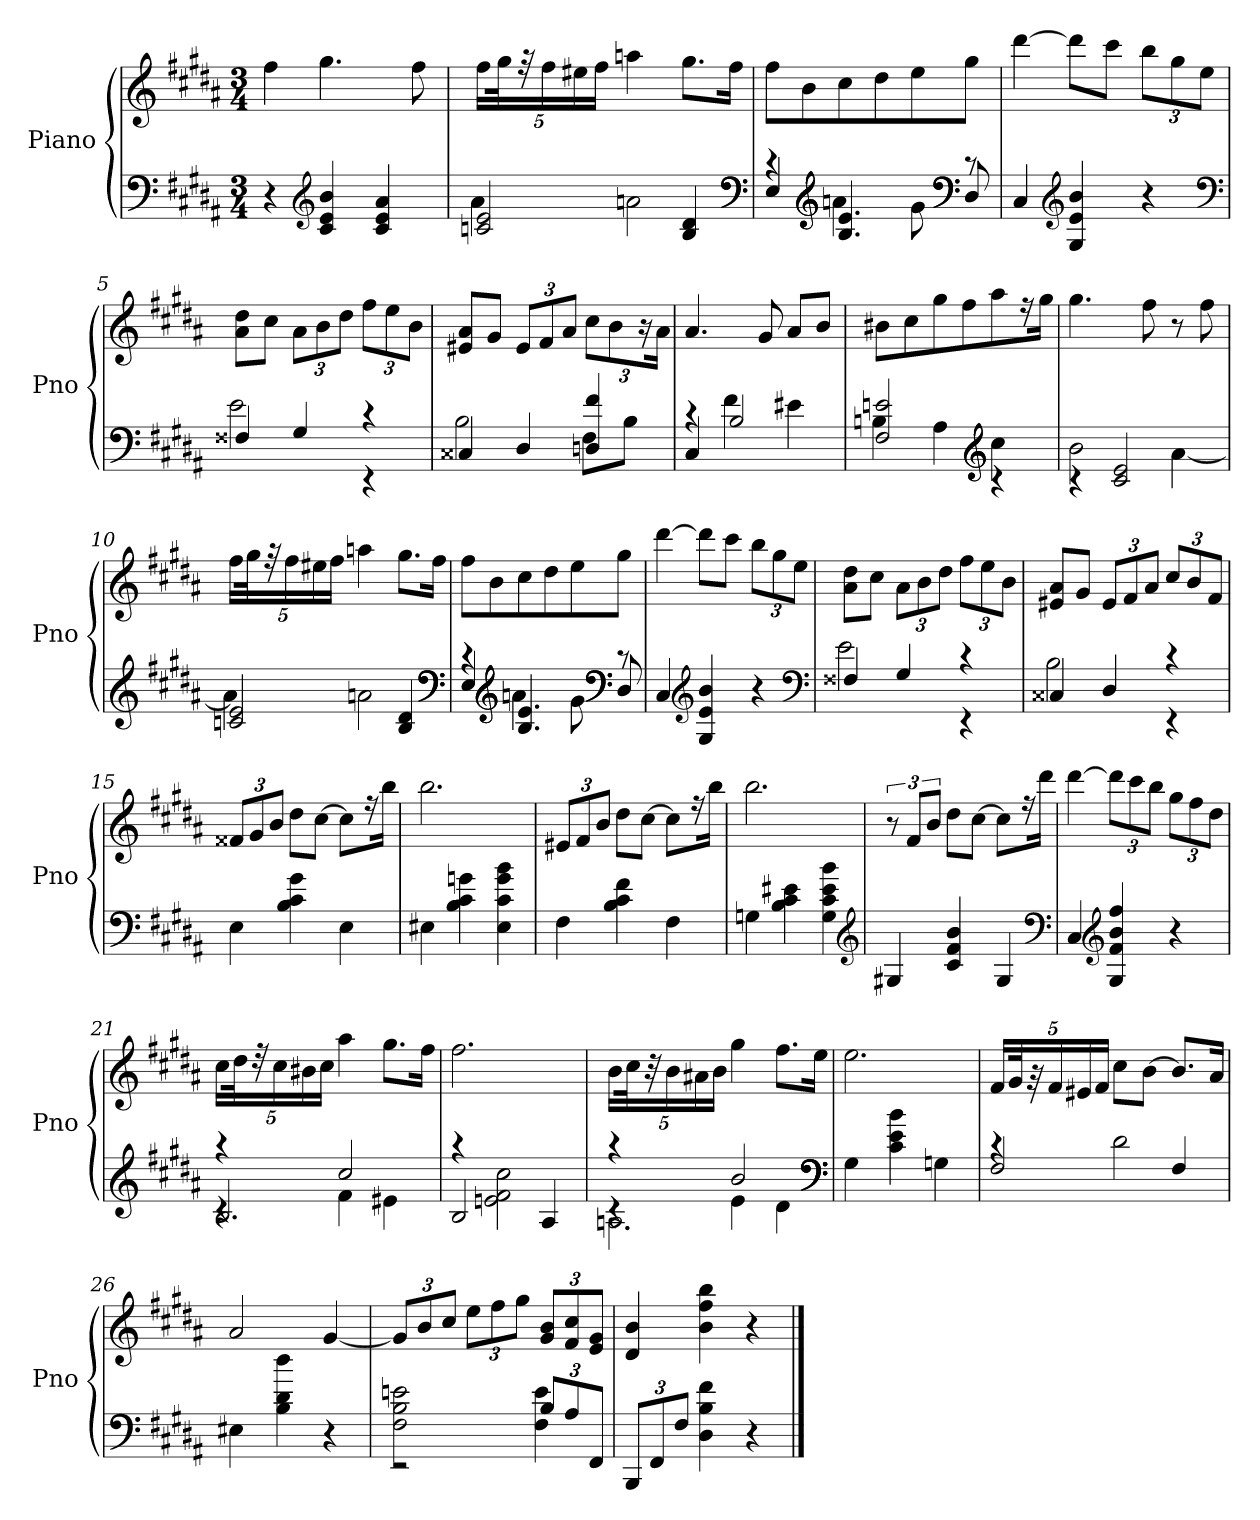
**kern	**kern
*part1	*part1
*staff2	*staff1
*I"Piano	*
*I'Pno	*
*clefF4	*clefG2
*k[f#c#g#d#a#]	*k[f#c#g#d#a#]
*B:	*B:
*M3/4	*M3/4
=1	=1
4r	4ff#
*clefG2	*
4c# 4e 4b	4.gg#
4c# 4e 4a#	.
.	8ff#
=2	=2
*^	*
2cn 2e	4a#	20ff#LL
.	.	40gg#K
.	.	40r
.	.	20ff#
.	.	20ee#X
.	.	20ff#JJ
.	2an	4aan
4B 4d#	.	8.gg#L
.	.	16ff#Jk
*clefF4	*	*
=3	=3	=3
4E	4rc	8ff#L
.	.	8b
*clefG2	*	*
4.B 4.e	4an	8cc#
.	.	8dd#
.	8g#	8ee
*clefF4	*	*
8D#	8rc	8gg#J
*v	*v	*
=4	=4
4C#	[4ddd#
*clefG2	*
4G# 4e 4b	8ddd#L]
.	8ccc#J
4r	12bbL
.	12gg#
.	12eeJ
*clefF4	*
=5	=5
*^	*
4F##X	2e	8a# 8dd#L
.	.	8cc#J
4G#	.	12a#L
.	.	12b
.	.	12dd#J
4rEE	4rc	12ff#L
.	.	12ee
.	.	12bJ
=6	=6	=6
4C##X	2B	8e#X 8a#L
.	.	8g#J
4D#	.	12e#L
.	.	12f#
.	.	12a#J
4Dn 4f#	8F#L	12cc#L
.	.	12b
.	8BJ	.
.	.	24r
.	.	24a#Jk
=7	=7	=7
4C#	4rc	4.a#
2B	4f#	.
.	.	8g#
.	4e#X	8a#L
.	.	8bJ
=8	=8	=8
2F# 2en	4Bn	8b#XL
.	.	8cc#
.	4A#	8gg#
.	.	8ff#
*clefG2	*	*
4rc	4cc#	8aa#
.	.	16r
.	.	16gg#Jk
=9	=9	=9
4rc	2b	4.gg#
2c# 2e	.	.
.	.	8ff#
.	[4a#	8r
.	.	8ff#
=10	=10	=10
2cn 2e	4a#]	20ff#LL
.	.	40gg#K
.	.	40r
.	.	20ff#
.	.	20ee#X
.	.	20ff#JJ
.	2an	4aan
4B 4d#	.	8.gg#L
.	.	16ff#Jk
*clefF4	*	*
=11	=11	=11
4E	4rc	8ff#L
.	.	8b
*clefG2	*	*
4.B 4.e	4an	8cc#
.	.	8dd#
.	8g#	8ee
*clefF4	*	*
8D#	8rc	8gg#J
*v	*v	*
=12	=12
4C#	[4ddd#
*clefG2	*
4G# 4e 4b	8ddd#L]
.	8ccc#J
4r	12bbL
.	12gg#
.	12eeJ
*clefF4	*
=13	=13
*^	*
4F##X	2e	8a# 8dd#L
.	.	8cc#J
4G#	.	12a#L
.	.	12b
.	.	12dd#J
4rEE	4rc	12ff#L
.	.	12ee
.	.	12bJ
=14	=14	=14
4C##X	2B	8e#X 8a#L
.	.	8g#J
4D#	.	12e#L
.	.	12f#
.	.	12a#J
4rEE	4rc	12cc#L
.	.	12b
.	.	12f#J
*v	*v	*
=15	=15
4E	12f##XL
.	12g#
.	12bJ
4B 4c# 4g#	8dd#L
.	[8cc#J
4E	8cc#L]
.	16r
.	16bbJk
=16	=16
4E#X	2.bb
4B 4c# 4gn	.
4E# 4c# 4g 4b	.
=17	=17
4F#	12e#XL
.	12f#
.	12bJ
4B 4c# 4f#	8dd#L
.	[8cc#J
4F#	8cc#L]
.	16r
.	16bbJk
=18	=18
4Gn	2.bb
4B 4c# 4e#X	.
4G 4c# 4e# 4b	.
*clefG2	*
=19	=19
4G#X	12r
.	12f#L
.	12bJ
4c# 4f# 4b	8dd#L
.	[8cc#J
4G#	8cc#L]
.	16r
.	16ddd#Jk
*clefF4	*
=20	=20
4C#	[4ddd#
*clefG2	*
4G# 4f# 4b 4ff#	12ddd#L]
.	12ccc#
.	12bbJ
4r	12gg#L
.	12ff#
.	12dd#J
=21	=21
*^	*
*	*^	*
2.B/	4rc	4raa	20cc#LL
.	.	.	40dd#K
.	.	.	40r
.	.	.	20cc#
.	.	.	20b#X
.	.	.	20cc#JJ
.	4f#	2cc#	4aa#
.	4e#X	.	8.gg#L
.	.	.	16ff#Jk
*	*v	*v	*
=22	=22	=22
2B	4raa	2.ff#
.	2en 2f# 2cc#	.
4A#	.	.
=23	=23	=23
*	*^	*
2.An\	4rc	4raa	20bLL
.	.	.	40cc#K
.	.	.	40r
.	.	.	20b
.	.	.	20a#X
.	.	.	20bJJ
.	4e	2b	4gg#
.	4d#	.	8.ff#L
.	.	.	16eeJk
*v	*v	*v	*
*clefF4	*
=24	=24
4G#	2.ee
4c# 4e 4b	.
4Gn	.
=25	=25
*^	*
2F#	4rc	20f#LL
.	.	40g#K
.	.	40r
.	.	20f#
.	.	20e#X
.	.	20f#JJ
.	2d#	8cc#L
.	.	[8bJ
4F#	.	8.bL]
.	.	16a#Jk
*v	*v	*
=26	=26
4E#X	2a#
4B 4d# 4dd#	.
4r	[4g#
=27	=27
*^	*
2rEE	2F# 2B 2en	12g#L]
.	.	12b
.	.	12cc#J
.	.	12eeL
.	.	12ff#
.	.	12gg#J
12BL	4F# 4e	12g# 12bL
12A#	.	12f# 12cc#
12FF#J	.	12e 12g#J
*v	*v	*
=28	=28
12BBBL	4d# 4b
12FF#	.
12F#J	.
4D# 4B 4f#	4b 4ff# 4bb
4r	4r
==	==
*-	*-
